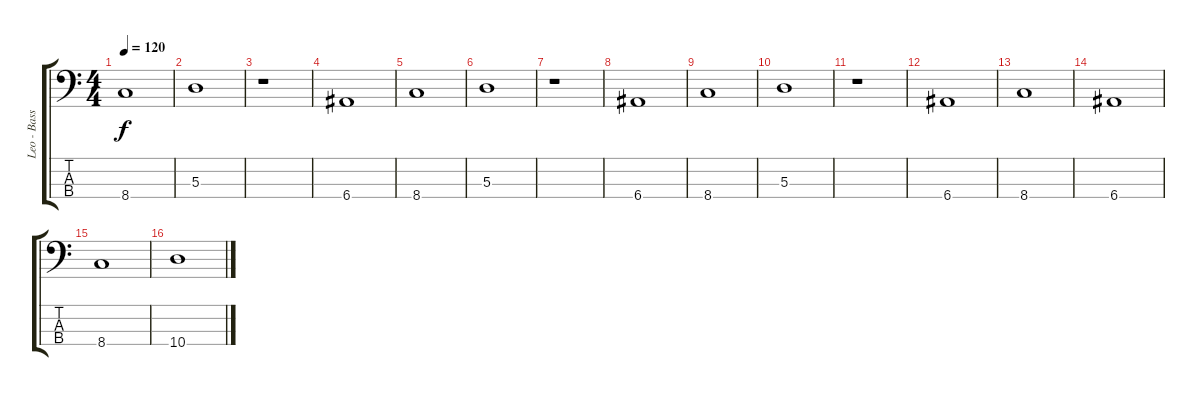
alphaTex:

\track ("Leo - Bass" "Leo - Bass") {instrument electricbasspick}
\staff {score tabs}
\tuning (G2 D2 A1 E1) {hide}
\ts (4 4)
\tempo 120
\clef f4
\ks c
8.4.1{dy f} |
5.3.1 |
r.1 |
6.4.1 |
8.4.1 |
5.3.1 |
r.1 |
6.4.1 |
8.4.1 |
5.3.1 |
r.1 |
6.4.1 |
8.4.1 |
6.4.1 |
8.4.1 |
10.4.1
